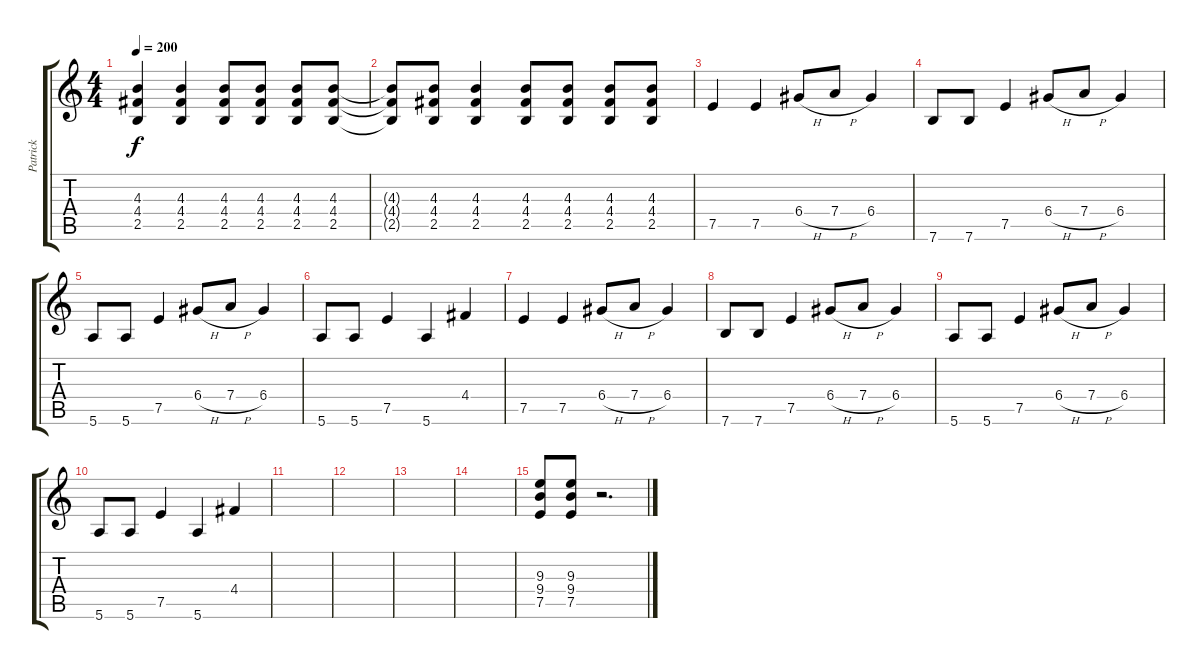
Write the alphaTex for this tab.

\track ("Patrick" "Patrick") {instrument distortionguitar}
\staff {score tabs}
\tuning (E4 B3 G3 D3 A2 E2) {hide}
\ts (4 4)
\tempo 200
\clef g2
\ks c
(4.3 4.4 2.5).4{dy f} (4.3 4.4 2.5).4 (4.3 4.4 2.5).8 (4.3 4.4 2.5).8 (4.3 4.4 2.5).8 (4.3 4.4 2.5).8 |
(4.3{t} 4.4{t} 2.5{t}).8 (4.3 4.4 2.5).8 (4.3 4.4 2.5).4 (4.3 4.4 2.5).8 (4.3 4.4 2.5).8 (4.3 4.4 2.5).8 (4.3 4.4 2.5).8 |
7.5.4 7.5.4 6.4{h}.8 7.4{h}.8 6.4.4 |
7.6.8 7.6.8 7.5.4 6.4{h}.8 7.4{h}.8 6.4.4 |
5.6.8 5.6.8 7.5.4 6.4{h}.8 7.4{h}.8 6.4.4 |
5.6.8 5.6.8 7.5.4 5.6.4 4.4.4 |
7.5.4 7.5.4 6.4{h}.8 7.4{h}.8 6.4.4 |
7.6.8 7.6.8 7.5.4 6.4{h}.8 7.4{h}.8 6.4.4 |
5.6.8 5.6.8 7.5.4 6.4{h}.8 7.4{h}.8 6.4.4 |
5.6.8 5.6.8 7.5.4 5.6.4 4.4.4 |
|
|
|
|
(9.3 9.4 7.5).8 (9.3 9.4 7.5).8 r.2{d}
